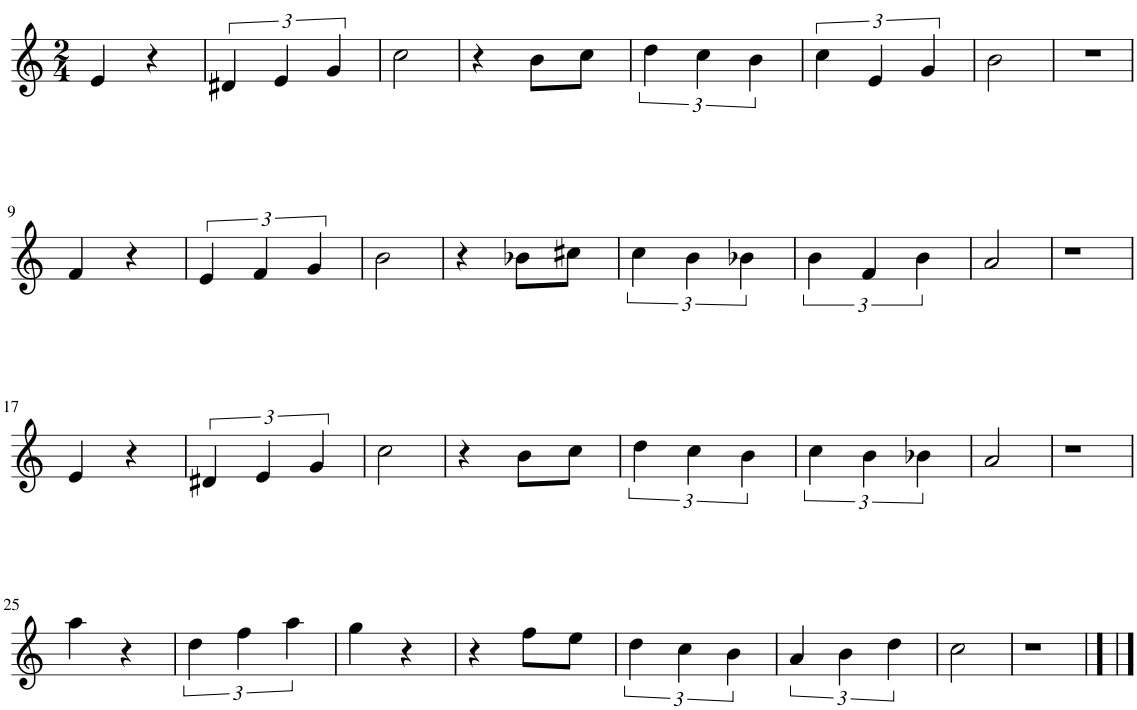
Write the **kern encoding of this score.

**kern
*part1
*staff1
*I"Voice
*clefG2
*k[]
*M2/4
=1
4e/
4r
=2
6d#X/
6e/
6g/
=3
2cc\
=4
4r
8b\L
8cc\J
=5
6dd\
6cc\
6b\
=6
6cc\
6e/
6g/
=7
2b\
=8
2r
!!LO:LB:g=z
=9
4f/
4r
=10
6e/
6f/
6g/
=11
2b\
=12
4r
8b-X\L
8cc#X\J
=13
6cc\
6b\
6b-X\
=14
6b\
6f/
6b\
=15
2a/
=16
2r
!!LO:LB:g=z
=17
4e/
4r
=18
6d#X/
6e/
6g/
=19
2cc\
=20
4r
8b\L
8cc\J
=21
6dd\
6cc\
6b\
=22
6cc\
6b\
6b-X\
=23
2a/
=24
2r
!!LO:LB:g=z
=25
4aa\
4r
=26
6dd\
6ff\
6aa\
=27
4gg\
4r
=28
4r
8ff\L
8ee\J
=29
6dd\
6cc\
6b\
=30
6a/
6b\
6dd\
=31
2cc\
=32
2r
2ryy
==
*-
